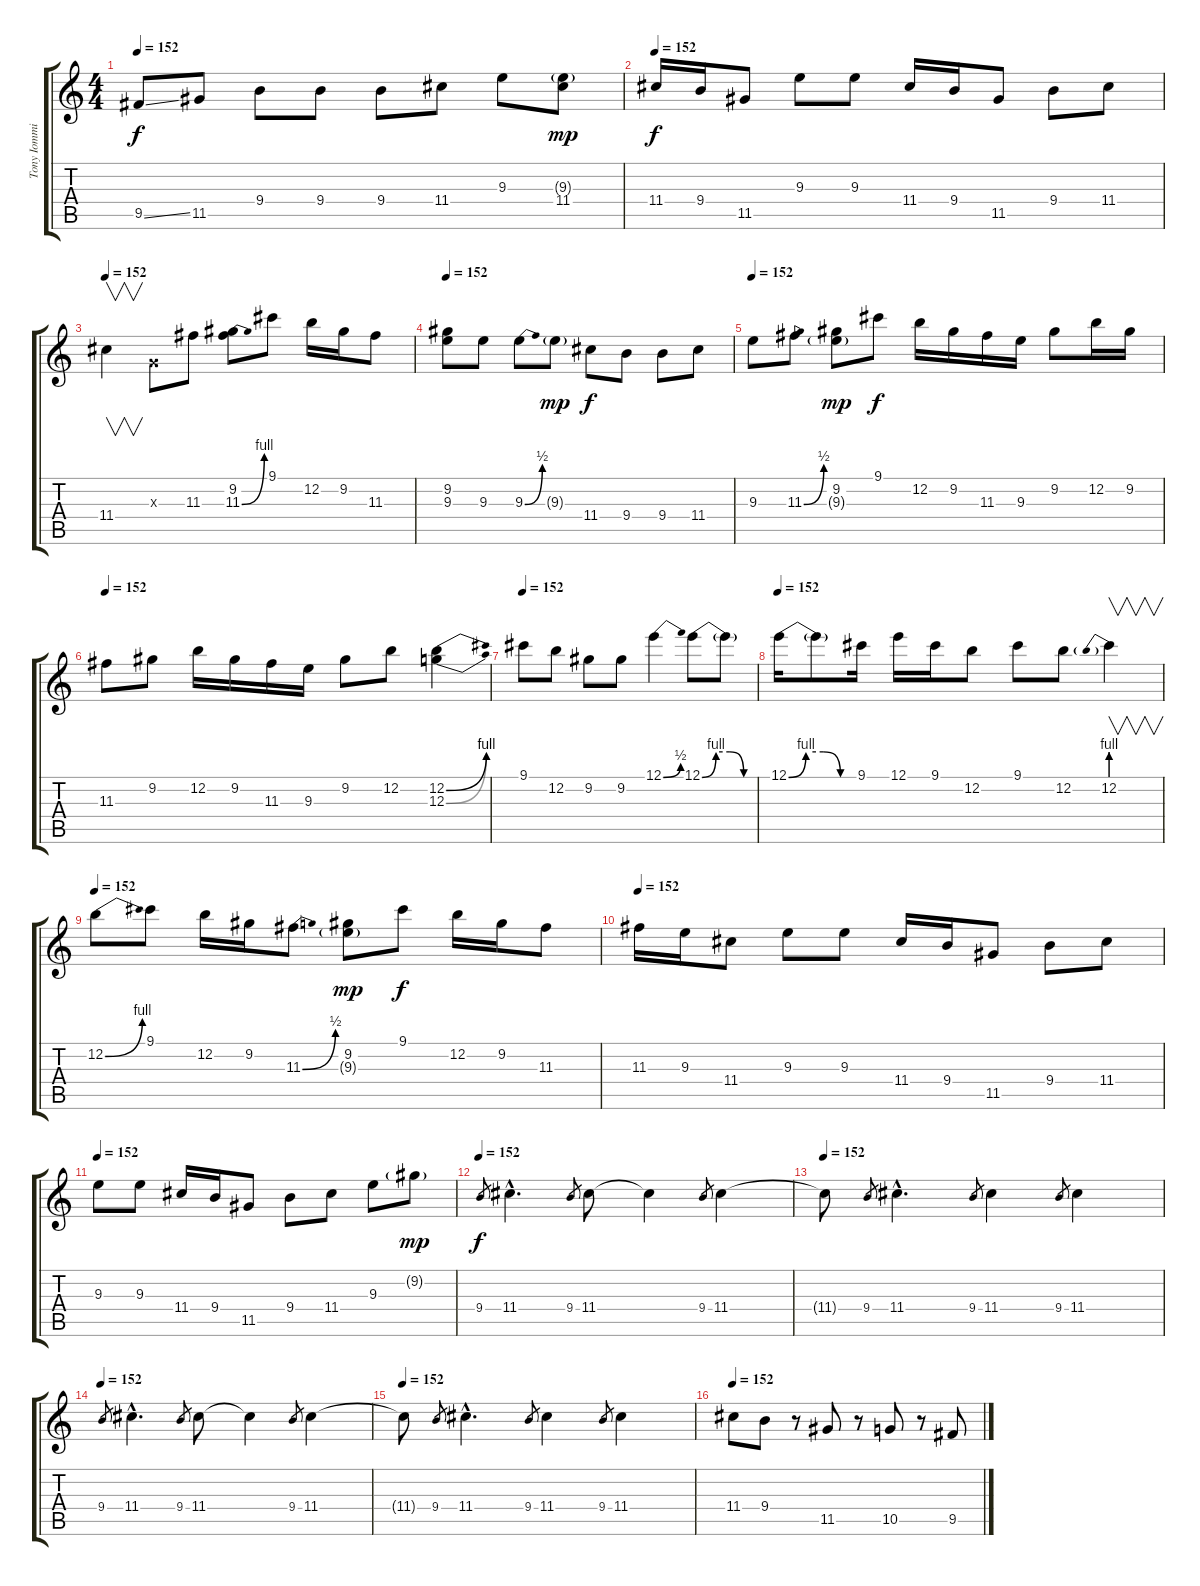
\track ("Tony Iommi" "Tony Iommi") {instrument distortionguitar}
\staff {score tabs}
\tuning (E4 B3 G3 D3 A2 E2) {hide}
\ts (4 4)
\tempo 152
\clef g2
\ks c
9.5{ss}.8{dy f} 11.5.8 9.4.8 9.4.8 9.4.8 11.4.8 9.3.8 (9.3{g} 11.4).8{dy mp} |
\tempo 152
11.4.16{dy f} 9.4.16 11.5.8 9.3.8 9.3.8 11.4.16 9.4.16 11.5.8 9.4.8 11.4.8 |
\tempo 152
11.4.4{v} 0.3{x}.8 11.3.8 (9.2 11.3{be (bend 0 0 60 4)}).8 9.1.8 12.2.16 9.2.16 11.3.8 |
\tempo 152
(9.2 9.3).8 9.3.8 9.3{be (bend 0 0 60 2)}.8 9.3{g}.8{dy mp} 11.4.8{dy f} 9.4.8 9.4.8 11.4.8 |
\tempo 152
9.3.8 11.3{be (bend 0 0 60 2)}.8 (9.2 9.3{g}).8{dy mp} 9.1.8{dy f} 12.2.16 9.2.16 11.3.16 9.3.16 9.2.8 12.2.16 9.2.16 |
\tempo 152
11.3.8 9.2.8 12.2.16 9.2.16 11.3.16 9.3.16 9.2.8 12.2.8 (12.2{be (bend 0 0 60 4)} 12.3{be (bend 0 0 60 4)}).4 |
\tempo 152
9.1.8 12.2.8 9.2.8 9.2.8 12.1{be (bend 0 0 60 2)}.4 12.1{be (custom 0 0 15 4 30 4 45 0 60 0)}.8 12.1{t}.8 |
\tempo 152
12.1{be (custom 0 0 15 4 30 4 45 0 60 0)}.16 12.1{t}.8 9.1.16 12.1.16 9.1.16 12.2.8 9.1.8 12.2.8 12.2{be (prebend 0 4 60 4)}.4{v} |
\tempo 152
12.2{be (bend 0 0 60 4)}.8 9.1.8 12.2.16 9.2.16 11.3{be (bend 0 0 60 2)}.8 (9.2 9.3{g}).8{dy mp} 9.1.8{dy f} 12.2.16 9.2.16 11.3.8 |
\tempo 152
11.3.16 9.3.16 11.4.8 9.3.8 9.3.8 11.4.16 9.4.16 11.5.8 9.4.8 11.4.8 |
\tempo 152
9.3.8 9.3.8 11.4.16 9.4.16 11.5.8 9.4.8 11.4.8 9.3.8 9.2{g}.8{dy mp} |
\tempo 152
9.4.8{gr dy f} 11.4{hac}.4{d} 9.4.8{gr} 11.4.8 11.4{t}.4 9.4.8{gr} 11.4.4 |
\tempo 152
11.4{t}.8 9.4.8{gr} 11.4{hac}.4{d} 9.4.8{gr} 11.4.4 9.4.8{gr} 11.4.4 |
\tempo 152
9.4.8{gr} 11.4{hac}.4{d} 9.4.8{gr} 11.4.8 11.4{t}.4 9.4.8{gr} 11.4.4 |
\tempo 152
11.4{t}.8 9.4.8{gr} 11.4{hac}.4{d} 9.4.8{gr} 11.4.4 9.4.8{gr} 11.4.4 |
\tempo 152
11.4.8 9.4.8 r.8 11.5.8 r.8 10.5.8 r.8 9.5.8
